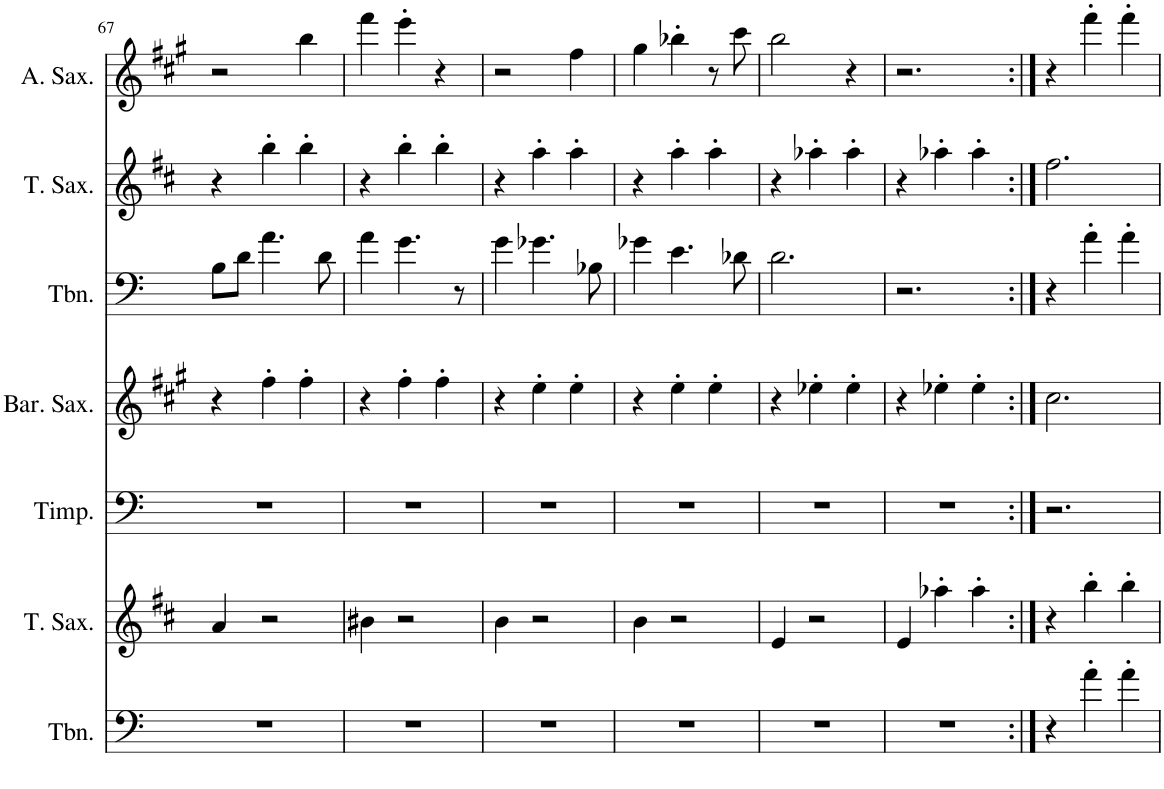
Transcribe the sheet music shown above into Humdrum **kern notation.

**kern	**kern	**kern	**kern	**kern	**kern	**kern
*part7	*part6	*part5	*part4	*part3	*part2	*part1
*staff7	*staff6	*staff5	*staff4	*staff3	*staff2	*staff1
*I"Trombone	*I"Tenor Saxophone	*I"Timpani	*I"Baritone Saxophone	*I"Trombone	*I"Tenor Saxophone	*I"Alto Saxophone
*I'Tbn.	*I'T. Sax.	*I'Timp.	*I'Bar. Sax.	*I'Tbn.	*I'T. Sax.	*I'A. Sax.
!!LO:PB:g=z
*clefF4	*clefG2	*clefF4	*clefG2	*clefF4	*clefG2	*clefG2
*	*Trd8c14	*	*Trd12c21	*	*Trd8c14	*Trd5c9
*k[]	*k[f#c#]	*k[]	*k[f#c#g#]	*k[]	*k[f#c#]	*k[f#c#g#]
*M3/4	*M3/4	*M3/4	*M3/4	*M3/4	*M3/4	*M3/4
=67	=67	=67	=67	=67	=67	=67
2.r	4a/	2.r	4r	8B\L	4r	2r
.	.	.	.	8d\J	.	.
.	2r	.	4ff#'\	4.a\	4bb'\	.
.	.	.	4ff#'\	.	4bb'\	4bb\
.	.	.	.	8d\	.	.
=68	=68	=68	=68	=68	=68	=68
2.r	4b#X\	2.r	4r	4a\	4r	4fff#\
.	2r	.	4ff#'\	4.g\	4bb'\	4eee'\
.	.	.	4ff#'\	.	4bb'\	4r
.	.	.	.	8r	.	.
=69	=69	=69	=69	=69	=69	=69
2.r	4b\	2.r	4r	4g\	4r	2r
.	2r	.	4ee'\	4.g-X\	4aa'\	.
.	.	.	4ee'\	.	4aa'\	4ff#\
.	.	.	.	8B-X\	.	.
=70	=70	=70	=70	=70	=70	=70
2.r	4b\	2.r	4r	4g-X\	4r	4gg#\
.	2r	.	4ee'\	4.e\	4aa'\	4bb-X'\
.	.	.	4ee'\	.	4aa'\	8r
.	.	.	.	8d-X\	.	8ccc#\
=71	=71	=71	=71	=71	=71	=71
2.r	4e/	2.r	4r	2.d\	4r	2bb\
.	2r	.	4ee-X'\	.	4aa-X'\	.
.	.	.	4ee-'\	.	4aa-'\	4r
=72	=72	=72	=72	=72	=72	=72
2.r	4e/	2.r	4r	2.r	4r	2.r
.	4aa-X'\	.	4ee-X'\	.	4aa-X'\	.
.	4aa-'\	.	4ee-'\	.	4aa-'\	.
=73:|!	=73:|!	=73:|!	=73:|!	=73:|!	=73:|!	=73:|!
4r	4r	2.r	2.cc#\	4r	2.ff#\	4r
4a'\	4bb'\	.	.	4a'\	.	4fff#'\
4a'\	4bb'\	.	.	4a'\	.	4fff#'\
=	=	=	=	=	=	=
*-	*-	*-	*-	*-	*-	*-
